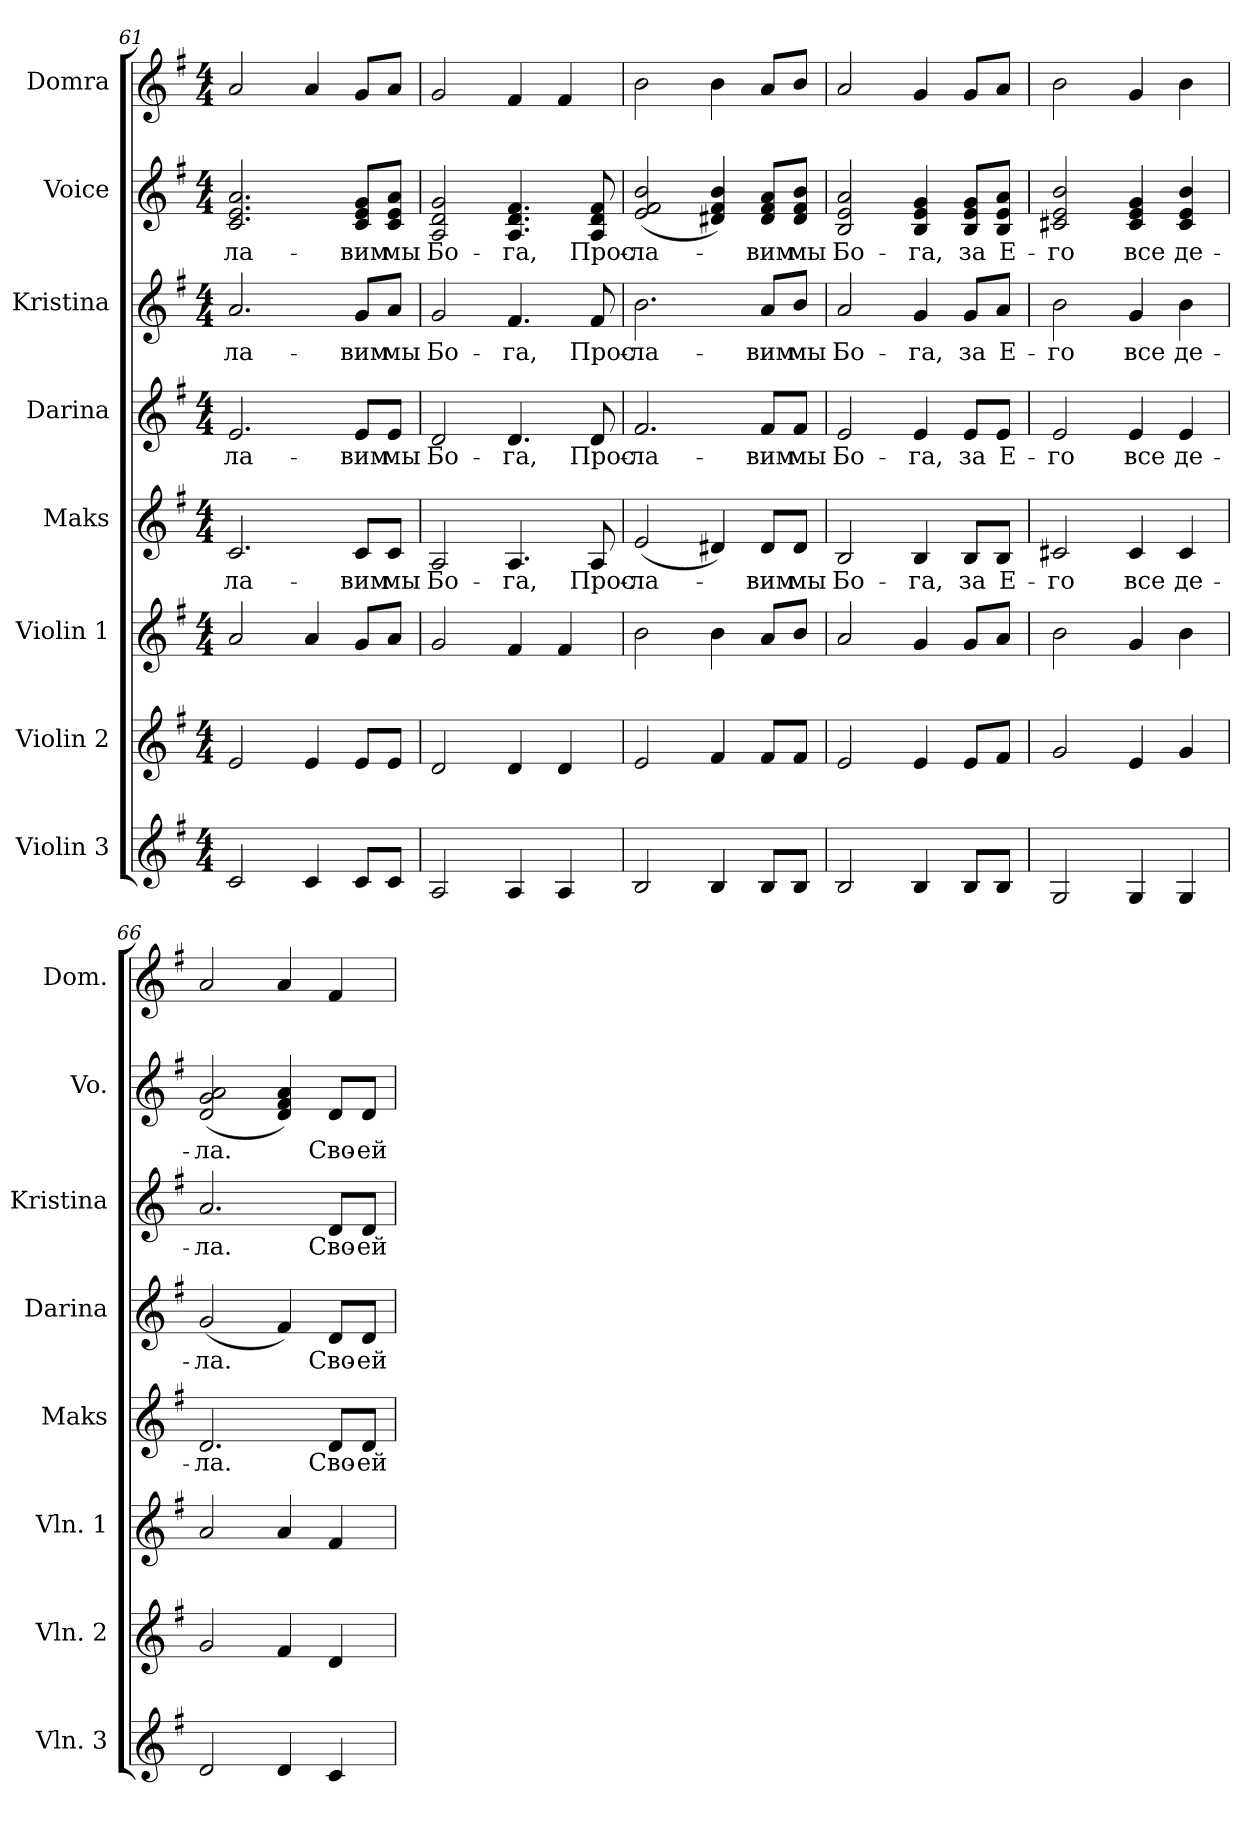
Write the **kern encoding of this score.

**kern	**kern	**kern	**kern	**text	**kern	**text	**kern	**text	**kern	**text	**kern
*part8	*part7	*part6	*part5	*part5	*part4	*part4	*part3	*part3	*part2	*part2	*part1
*staff8	*staff7	*staff6	*staff5	*staff5	*staff4	*staff4	*staff3	*staff3	*staff2	*staff2	*staff1
*I"Violin 3	*I"Violin 2	*I"Violin 1	*I"Maks	*	*I"Darina	*	*I"Kristina	*	*I"Voice	*	*I"Domra
*I'Vln. 3	*I'Vln. 2	*I'Vln. 1	*I'Maks	*	*I'Darina	*	*I'Kristina	*	*I'Vo.	*	*I'Dom.
*clefG2	*clefG2	*clefG2	*clefG2	*	*clefG2	*	*clefG2	*	*clefG2	*	*clefG2
*k[f#]	*k[f#]	*k[f#]	*k[f#]	*	*k[f#]	*	*k[f#]	*	*k[f#]	*	*k[f#]
*M4/4	*M4/4	*M4/4	*M4/4	*	*M4/4	*	*M4/4	*	*M4/4	*	*M4/4
=61	=61	=61	=61	=61	=61	=61	=61	=61	=61	=61	=61
!	!	!	!	!LO:LY:b	!	!LO:LY:b	!	!LO:LY:b	!	!LO:LY:b	!
2c/	2e/	2a/	2.c/	-ла-	2.e/	-ла-	2.a/	-ла-	2.c/ 2.e/ 2.a/	-ла-	2a/
4c/	4e/	4a/	.	.	.	.	.	.	.	.	4a/
!	!	!	!	!LO:LY:b	!	!LO:LY:b	!	!LO:LY:b	!	!LO:LY:b	!
8c/L	8e/L	8g/L	8c/L	-вим	8e/L	-вим	8g/L	-вим	8c/ 8e/ 8g/L	-вим	8g/L
!	!	!	!	!LO:LY:b	!	!LO:LY:b	!	!LO:LY:b	!	!LO:LY:b	!
8c/J	8e/J	8a/J	8c/J	мы	8e/J	мы	8a/J	мы	8c/ 8e/ 8a/J	мы	8a/J
=62	=62	=62	=62	=62	=62	=62	=62	=62	=62	=62	=62
!	!	!	!	!LO:LY:b	!	!LO:LY:b	!	!LO:LY:b	!	!LO:LY:b	!
2A/	2d/	2g/	2A/	Бо-	2d/	Бо-	2g/	Бо-	2A/ 2d/ 2g/	Бо-	2g/
!	!	!	!	!LO:LY:b	!	!LO:LY:b	!	!LO:LY:b	!	!LO:LY:b	!
4A/	4d/	4f#/	4.A/	-га,	4.d/	-га,	4.f#/	-га,	4.A/ 4.d/ 4.f#/	-га,	4f#/
4A/	4d/	4f#/	.	.	.	.	.	.	.	.	4f#/
!	!	!	!	!LO:LY:b	!	!LO:LY:b	!	!LO:LY:b	!	!LO:LY:b	!
.	.	.	8A/	Прос-	8d/	Прос-	8f#/	Прос-	8A/ 8d/ 8f#/	Прос-	.
=63	=63	=63	=63	=63	=63	=63	=63	=63	=63	=63	=63
!	!	!	!	!LO:LY:b	!	!LO:LY:b	!	!LO:LY:b	!	!LO:LY:b	!
2B/	2e/	2b\	(<2e/	-ла-	2.f#/	-ла-	2.b\	-ла-	(<2e/ 2f#/ 2b/	-ла-	2b\
4B/	4f#/	4b\	4d#X/)	.	.	.	.	.	4d#X/ 4f#/ 4b/)	.	4b\
!	!	!	!	!LO:LY:b	!	!LO:LY:b	!	!LO:LY:b	!	!LO:LY:b	!
8B/L	8f#/L	8a/L	8d#/L	-вим	8f#/L	-вим	8a/L	-вим	8d#/ 8f#/ 8a/L	-вим	8a/L
!	!	!	!	!LO:LY:b	!	!LO:LY:b	!	!LO:LY:b	!	!LO:LY:b	!
8B/J	8f#/J	8b/J	8d#/J	мы	8f#/J	мы	8b/J	мы	8d#/ 8f#/ 8b/J	мы	8b/J
!!LO:PB:g=z
=64	=64	=64	=64	=64	=64	=64	=64	=64	=64	=64	=64
!	!	!	!	!LO:LY:b	!	!LO:LY:b	!	!LO:LY:b	!	!LO:LY:b	!
2B/	2e/	2a/	2B/	Бо-	2e/	Бо-	2a/	Бо-	2B/ 2e/ 2a/	Бо-	2a/
!	!	!	!	!LO:LY:b	!	!LO:LY:b	!	!LO:LY:b	!	!LO:LY:b	!
4B/	4e/	4g/	4B/	-га,	4e/	-га,	4g/	-га,	4B/ 4e/ 4g/	-га,	4g/
!	!	!	!	!LO:LY:b	!	!LO:LY:b	!	!LO:LY:b	!	!LO:LY:b	!
8B/L	8e/L	8g/L	8B/L	за	8e/L	за	8g/L	за	8B/ 8e/ 8g/L	за	8g/L
!	!	!	!	!LO:LY:b	!	!LO:LY:b	!	!LO:LY:b	!	!LO:LY:b	!
8B/J	8f#/J	8a/J	8B/J	Е-	8e/J	Е-	8a/J	Е-	8B/ 8e/ 8a/J	Е-	8a/J
=65	=65	=65	=65	=65	=65	=65	=65	=65	=65	=65	=65
!	!	!	!	!LO:LY:b	!	!LO:LY:b	!	!LO:LY:b	!	!LO:LY:b	!
2G/	2g/	2b\	2c#X/	-го	2e/	-го	2b\	-го	2c#X/ 2e/ 2b/	-го	2b\
!	!	!	!	!LO:LY:b	!	!LO:LY:b	!	!LO:LY:b	!	!LO:LY:b	!
4G/	4e/	4g/	4c#/	все	4e/	все	4g/	все	4c#/ 4e/ 4g/	все	4g/
!	!	!	!	!LO:LY:b	!	!LO:LY:b	!	!LO:LY:b	!	!LO:LY:b	!
4G/	4g/	4b\	4c#/	де-	4e/	де-	4b\	де-	4c#/ 4e/ 4b/	де-	4b\
=66	=66	=66	=66	=66	=66	=66	=66	=66	=66	=66	=66
!	!	!	!	!LO:LY:b	!	!LO:LY:b	!	!LO:LY:b	!	!LO:LY:b	!
2d/	2g/	2a/	2.d/	-ла.	(<2g/	-ла.	2.a/	-ла.	(<2d/ 2g/ 2a/	-ла.	2a/
4d/	4f#/	4a/	.	.	4f#/)	.	.	.	4d/ 4f#/ 4a/)	.	4a/
!	!	!	!	!LO:LY:b	!	!LO:LY:b	!	!LO:LY:b	!	!LO:LY:b	!
4c/	4d/	4f#/	8d/L	Сво-	8d/L	Сво-	8d/L	Сво-	8d/L	Сво-	4f#/
!	!	!	!	!LO:LY:b	!	!LO:LY:b	!	!LO:LY:b	!	!LO:LY:b	!
.	.	.	8d/J	-ей	8d/J	-ей	8d/J	-ей	8d/J	-ей	.
=	=	=	=	=	=	=	=	=	=	=	=
*-	*-	*-	*-	*-	*-	*-	*-	*-	*-	*-	*-
